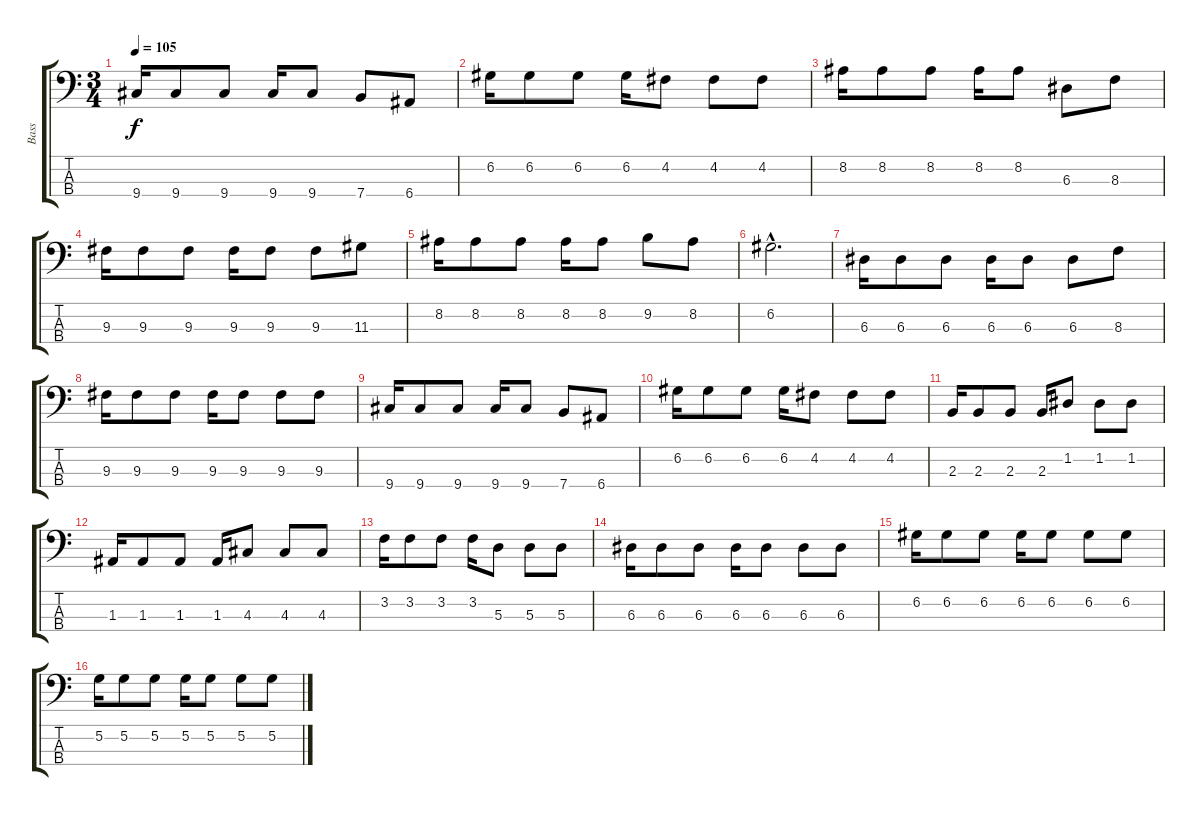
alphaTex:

\track ("Bass" "Bass") {instrument acousticbass}
\staff {score tabs}
\tuning (G2 D2 A1 E1) {hide}
\ts (3 4)
\tempo 105
\clef f4
\ks c
9.4.16{dy f} 9.4.8 9.4.8 9.4.16 9.4.8 7.4.8 6.4.8 |
6.2.16 6.2.8 6.2.8 6.2.16 4.2.8 4.2.8 4.2.8 |
8.2.16 8.2.8 8.2.8 8.2.16 8.2.8 6.3.8 8.3.8 |
9.3.16 9.3.8 9.3.8 9.3.16 9.3.8 9.3.8 11.3.8 |
8.2.16 8.2.8 8.2.8 8.2.16 8.2.8 9.2.8 8.2.8 |
6.2{hac}.2{d} |
\section ("" "")
6.3.16{volume 5} 6.3.8 6.3.8 6.3.16 6.3.8 6.3.8 8.3.8 |
9.3.16 9.3.8 9.3.8 9.3.16 9.3.8 9.3.8 9.3.8 |
9.4.16 9.4.8 9.4.8 9.4.16 9.4.8 7.4.8 6.4.8 |
6.2.16 6.2.8 6.2.8 6.2.16 4.2.8 4.2.8 4.2.8 |
2.3.16 2.3.8 2.3.8 2.3.16 1.2.8 1.2.8 1.2.8 |
1.3.16 1.3.8 1.3.8 1.3.16 4.3.8 4.3.8 4.3.8 |
3.2.16 3.2.8 3.2.8 3.2.16 5.3.8 5.3.8 5.3.8 |
6.3.16 6.3.8 6.3.8 6.3.16 6.3.8 6.3.8 6.3.8 |
6.2.16 6.2.8 6.2.8 6.2.16 6.2.8 6.2.8 6.2.8 |
5.2.16 5.2.8 5.2.8 5.2.16 5.2.8 5.2.8 5.2.8
